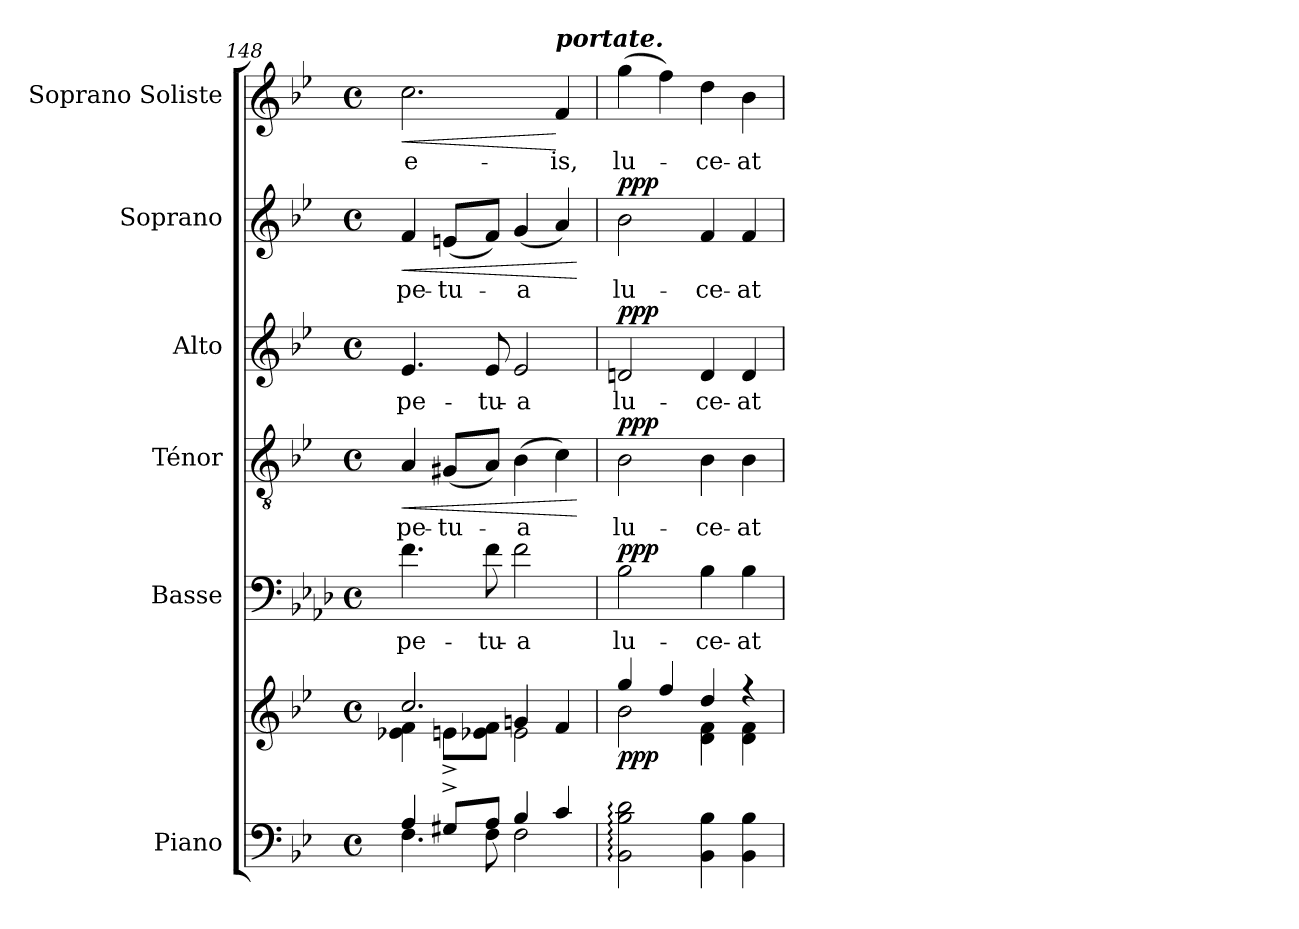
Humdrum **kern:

**kern	**kern	**dynam	**kern	**text	**dynam	**kern	**text	**dynam	**kern	**text	**dynam	**kern	**text	**dynam	**kern	**text	**dynam
*part6	*part6	*part6	*part5	*part5	*part5	*part4	*part4	*part4	*part3	*part3	*part3	*part2	*part2	*part2	*part1	*part1	*part1
*staff7	*staff6	*staff6/7	*staff5	*staff5	*staff5	*staff4	*staff4	*staff4	*staff3	*staff3	*staff3	*staff2	*staff2	*staff2	*staff1	*staff1	*staff1
*I"Piano	*	*	*I"Basse	*	*	*I"Ténor	*	*	*I"Alto	*	*	*I"Soprano	*	*	*I"Soprano Soliste	*	*
*I'Pno.	*	*	*I'B.	*	*	*I'T.	*	*	*I'A.	*	*	*I'S.	*	*	*	*	*
*clefF4	*clefG2	*	*clefF4	*	*	*clefGv2	*	*	*clefG2	*	*	*clefG2	*	*	*clefG2	*	*
*	*	*	*ITrd8c14	*	*	*	*	*	*	*	*	*	*	*	*	*	*
*k[b-e-]	*k[b-e-]	*	*k[b-e-a-d-]	*	*	*k[b-e-]	*	*	*k[b-e-]	*	*	*k[b-e-]	*	*	*k[b-e-]	*	*
*M4/4	*M4/4	*	*M4/4	*	*	*M4/4	*	*	*M4/4	*	*	*M4/4	*	*	*M4/4	*	*
*met(c)	*met(c)	*	*met(c)	*	*	*met(c)	*	*	*met(c)	*	*	*met(c)	*	*	*met(c)	*	*
=148	=148	=148	=148	=148	=148	=148	=148	=148	=148	=148	=148	=148	=148	=148	=148	=148	=148
*^	*^	*	*	*	*	*	*	*	*	*	*	*	*	*	*	*	*
*	*	*	*^	*	*	*	*	*	*	*	*	*	*	*	*	*	*	*	*
!	!	!	!	!	!	!	!	!	!	!	!LO:HP:b	!	!	!	!	!	!LO:HP:b	!	!	!LO:HP:b
4A/	4.F\	2.cc/	4e-X\ 4f\	2ryy	.	4.Fi\	-pe-	.	4A/	-pe-	<	4.e-/	-pe-	.	4f/	-pe-	<	2.cc\	e-	<
8G#X^/L	.	.	8en^\L	.	.	.	.	.	(8G#X/L	-tu-	.	.	.	.	(8en/L	-tu-	.	.	.	.
8A/J	8F\	.	8e-X\ 8f\J	.	.	8Fi\	-tu-	.	8A/J)	.	.	8e-/	-tu-	.	8f/J)	.	.	.	.	.
4B-/	2F\	.	2e-\	4gn/	.	2Fi\	-a	.	(4B-\	-a	.	2e-/	-a	.	(4g/	-a	.	.	.	.
!	!	!	!	!	!	!	!	!	!	!	!	!	!	!	!	!	!	!LO:TX:a:Bi:t=portate.	!	!
4c/	.	4f/	.	4ryy	.	.	.	.	4c\)	.	.	.	.	.	4a/)	.	.	4f/	-is,	[
*v	*v	*	*	*	*	*	*	*	*	*	*	*	*	*	*	*	*	*	*	*
*	*v	*v	*v	*	*	*	*	*	*	*	*	*	*	*	*	*	*	*	*
.	.	.	.	.	.	.	.	[	.	.	.	.	.	[	.	.	.
=149	=149	=149	=149	=149	=149	=149	=149	=149	=149	=149	=149	=149	=149	=149	=149	=149	=149
*	*^	*	*	*	*	*	*	*	*	*	*	*	*	*	*	*	*
!	!	!	!LO:DY:b	!	!	!LO:DY:a	!	!	!LO:DY:a	!	!	!LO:DY:a	!	!	!LO:DY:a	!	!	!
2BB-\: 2B-\: 2d\:	4gg/	2b-\	ppp	2BB-i\	lu-	ppp	2B-\	lu-	ppp	2dn/	lu-	ppp	2b-\	lu-	ppp	(4gg\	lu-	.
.	4ff/	.	.	.	.	.	.	.	.	.	.	.	.	.	.	4ff\)	.	.
4BB-\ 4B-\	4dd/	4d\ 4f\	.	4BB-i\	-ce-	.	4B-\	-ce-	.	4d/	-ce-	.	4f/	-ce-	.	4dd\	-ce-	.
4BB-\ 4B-\	4r	4d\ 4f\	.	4BB-i\	-at	.	4B-\	-at	.	4d/	-at	.	4f/	-at	.	4b-\	-at	.
*	*v	*v	*	*	*	*	*	*	*	*	*	*	*	*	*	*	*	*
=	=	=	=	=	=	=	=	=	=	=	=	=	=	=	=	=	=
*-	*-	*-	*-	*-	*-	*-	*-	*-	*-	*-	*-	*-	*-	*-	*-	*-	*-
